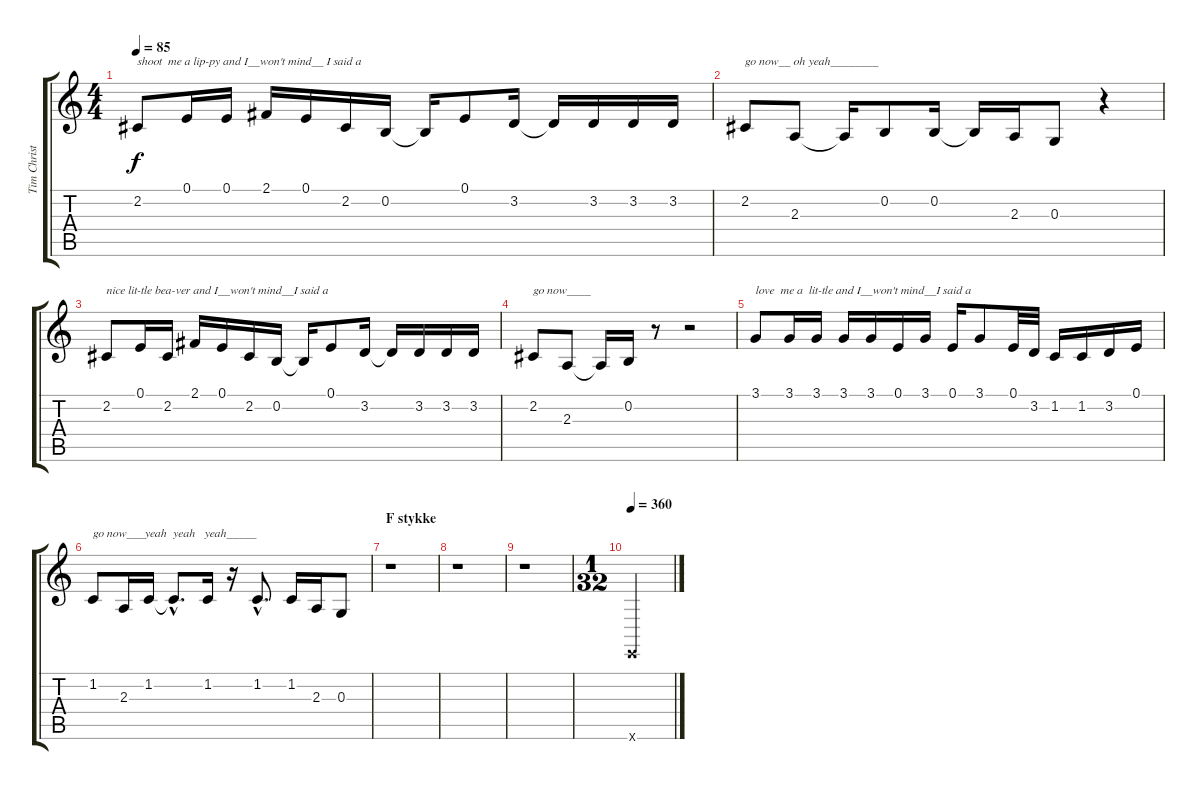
\track ("Tim Christensen (Vocal)" "Tim Christ") {instrument bassoon}
\staff {score tabs}
\tuning (E4 B3 G3 D3 A2 E2) {hide}
\ts (4 4)
\tempo 85
\clef g2
\ks c
2.2.8{txt "shoot  me a lip-py and I__won't mind__ I said a" dy f} 0.1.16 0.1.16 2.1.16 0.1.16 2.2.16 0.2.16 0.2{t}.16 0.1.8 3.2.16 3.2{t}.16 3.2.16 3.2.16 3.2.16 |
2.2.8{txt "go now__ oh yeah________"} 2.3.8 2.3{t}.16 0.2.8 0.2.16 0.2{t}.16 2.3.16 0.3.8 r.4 |
2.2.8{txt "nice lit-tle bea-ver and I__won't mind__I said a"} 0.1.16 2.2.16 2.1.16 0.1.16 2.2.16 0.2.16 0.2{t}.16 0.1.8 3.2.16 3.2{t}.16 3.2.16 3.2.16 3.2.16 |
2.2.8{txt "go now____"} 2.3.8 2.3{t}.16 0.2.16 r.8 r.2 |
3.1.8{txt "love  me a  lit-tle and I__won't mind__I said a"} 3.1.16 3.1.16 3.1.16 3.1.16 0.1.16 3.1.16 0.1.16 3.1.8 0.1.32 3.2.32 1.2.16 1.2.16 3.2.16 0.1.16 |
1.2.8{txt "go now___yeah  yeah   yeah_____"} 2.3.16 1.2.16 1.2{hac t}.8{d} 1.2.16 r.16 1.2{hac}.8{d} 1.2.16 2.3.16 0.3.8 |
\section ("" "F stykke")
r.1 |
r.1 |
r.1 |
\ts (1 32)
\tempo 360
0.6{x}.2{volume 0}
